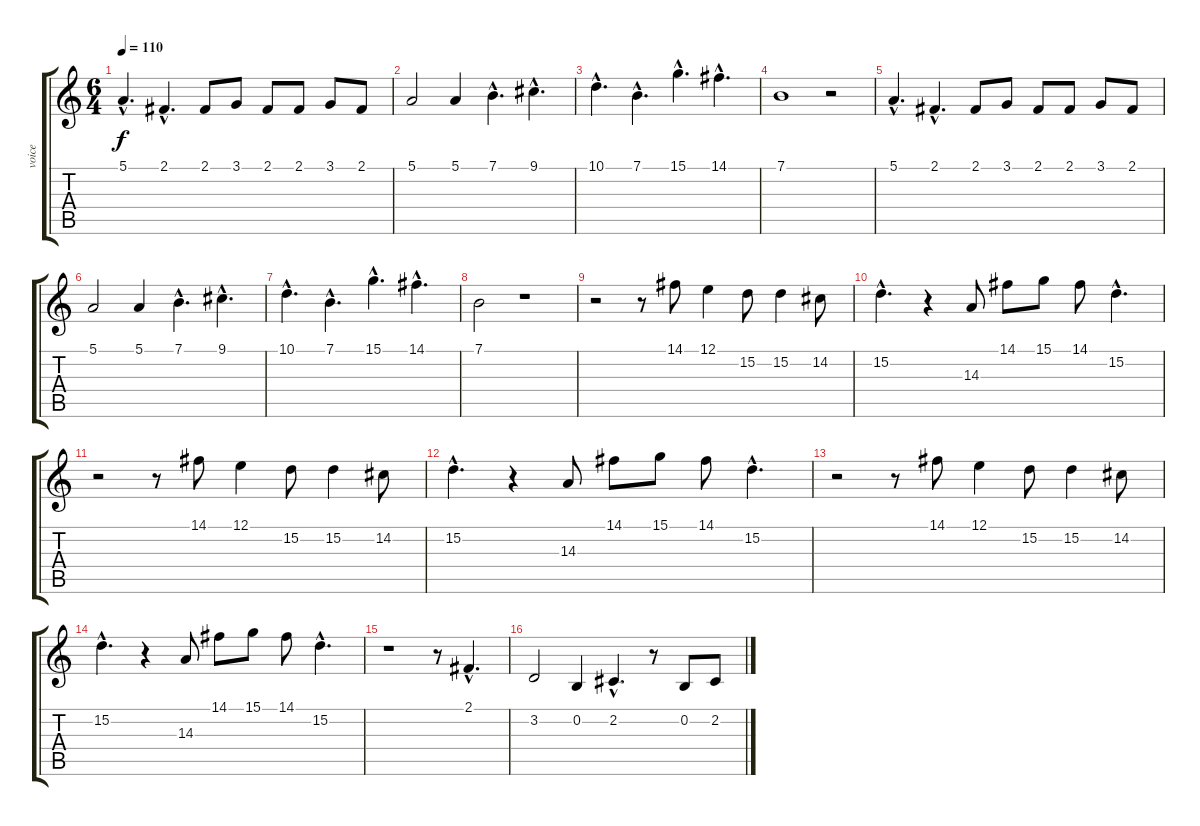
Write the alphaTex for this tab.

\track ("voice" "voice") {instrument trumpet}
\staff {score tabs}
\tuning (E4 B3 G3 D3 A2 E2) {hide}
\ts (6 4)
\tempo 110
\clef g2
\ks c
5.1{hac}.4{d dy f} 2.1{hac}.4{d} 2.1.8 3.1.8 2.1.8 2.1.8 3.1.8 2.1.8 |
5.1.2 5.1.4 7.1{hac}.4{d} 9.1{hac}.4{d} |
10.1{hac}.4{d} 7.1{hac}.4{d} 15.1{hac}.4{d} 14.1{hac}.4{d} |
7.1.1 r.2 |
5.1{hac}.4{d} 2.1{hac}.4{d} 2.1.8 3.1.8 2.1.8 2.1.8 3.1.8 2.1.8 |
5.1.2 5.1.4 7.1{hac}.4{d} 9.1{hac}.4{d} |
10.1{hac}.4{d} 7.1{hac}.4{d} 15.1{hac}.4{d} 14.1{hac}.4{d} |
7.1.2 r.1 |
r.2 r.8 14.1.8 12.1.4 15.2.8 15.2.4 14.2.8 |
15.2{hac}.4{d} r.4 14.3.8 14.1.8 15.1.8 14.1.8 15.2{hac}.4{d} |
r.2 r.8 14.1.8 12.1.4 15.2.8 15.2.4 14.2.8 |
15.2{hac}.4{d} r.4 14.3.8 14.1.8 15.1.8 14.1.8 15.2{hac}.4{d} |
r.2 r.8 14.1.8 12.1.4 15.2.8 15.2.4 14.2.8 |
15.2{hac}.4{d} r.4 14.3.8 14.1.8 15.1.8 14.1.8 15.2{hac}.4{d} |
r.1 r.8 2.1{hac}.4{d} |
3.2.2 0.2.4 2.2{hac}.4{d} r.8 0.2.8 2.2.8
